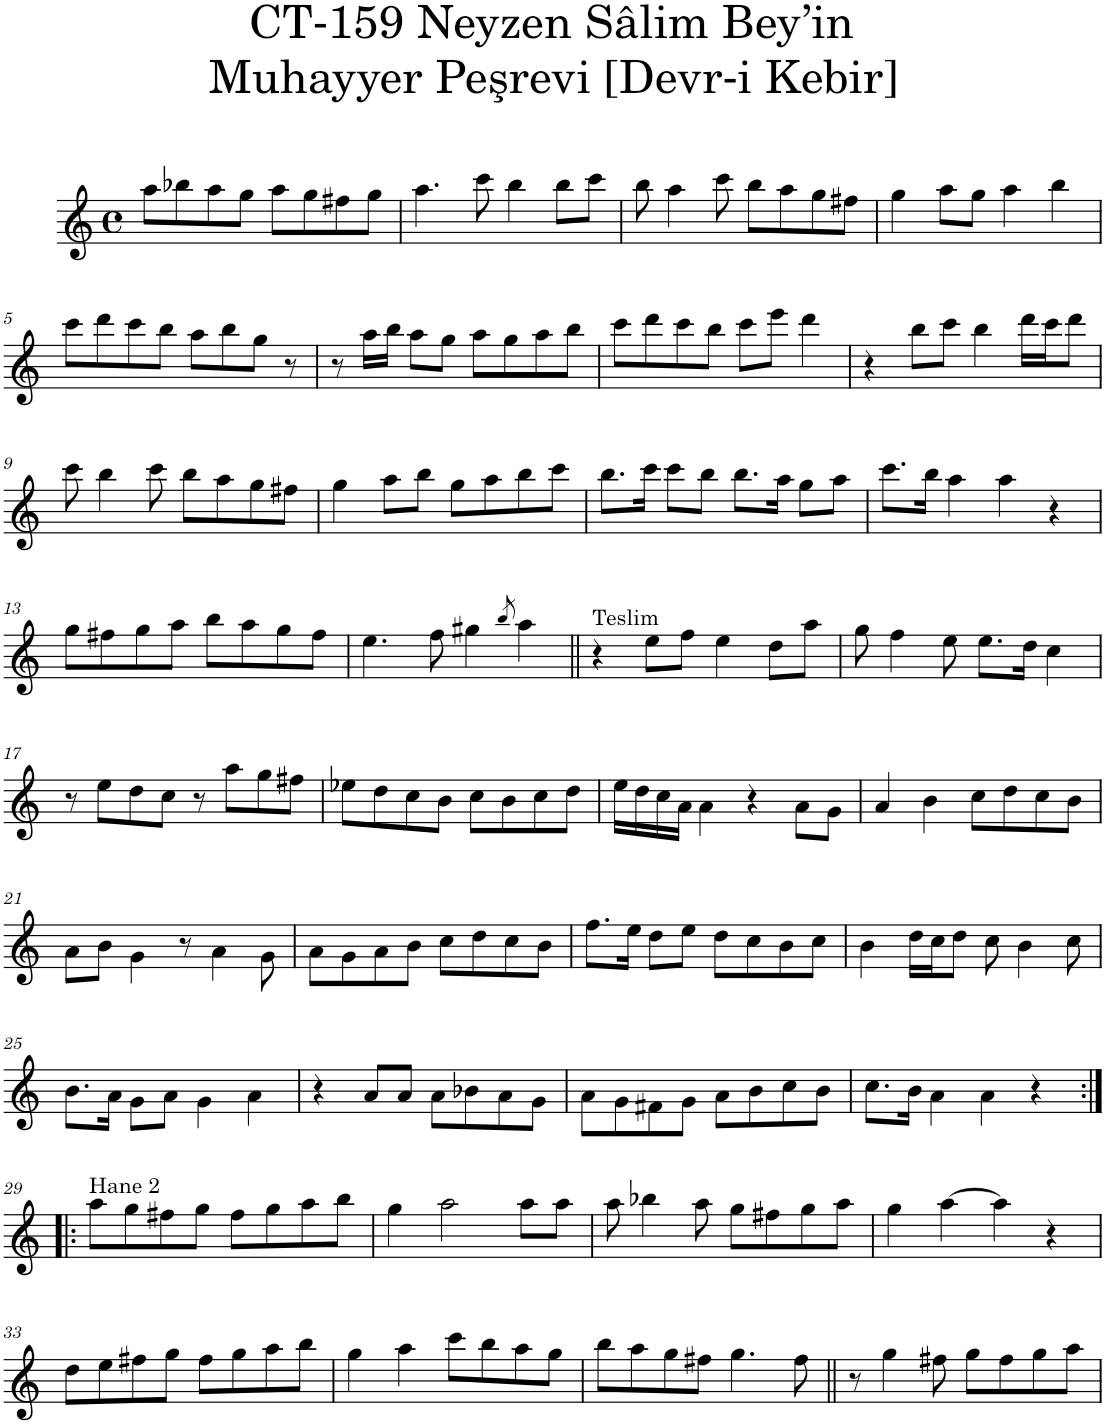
**kern
*part1
*staff1
*I"Voice
*I'Vo.
*clefG2
*k[]
*M4/4
*met(c)
=1
8aa\L
8bb-X\
8aa\
8gg\J
8aa\L
8gg\
8ff#X\
8gg\J
=2
4.aa\
8ccc\
4bb\
8bb\L
8ccc\J
=3
8bb\
4aa\
8ccc\
8bb\L
8aa\
8gg\
8ff#X\J
=4
4gg\
8aa\L
8gg\J
4aa\
4bb\
!!LO:LB:g=z
=5
8ccc\L
8ddd\
8ccc\
8bb\J
8aa\L
8bb\
8gg\J
8r
=6
8r
16aa\LL
16bb\JJ
8aa\L
8gg\J
8aa\L
8gg\
8aa\
8bb\J
=7
8ccc\L
8ddd\
8ccc\
8bb\J
8ccc\L
8eee\J
4ddd\
=8
4r
8bb\L
8ccc\J
4bb\
16ddd\LL
16ccc\J
8ddd\J
!!LO:LB:g=z
=9
8ccc\
4bb\
8ccc\
8bb\L
8aa\
8gg\
8ff#X\J
=10
4gg\
8aa\L
8bb\J
8gg\L
8aa\
8bb\
8ccc\J
=11
8.bb\L
16ccc\Jk
8ccc\L
8bb\J
8.bb\L
16aa\Jk
8gg\L
8aa\J
=12
8.ccc\L
16bb\Jk
4aa\
4aa\
4r
!!LO:LB:g=z
=13
8gg\L
8ff#X\
8gg\
8aa\J
8bb\L
8aa\
8gg\
8ff#\J
=14
4.ee\
8ff\
4gg#X\
8qbb/
4aa\
=15||
!LO:TX:a:t=Teslim
4r
8ee\L
8ff\J
4ee\
8dd\L
8aa\J
=16
8gg\
4ff\
8ee\
8.ee\L
16dd\Jk
4cc\
!!LO:LB:g=z
=17
8r
8ee\L
8dd\
8cc\J
8r
8aa\L
8gg\
8ff#X\J
=18
8ee-X\L
8dd\
8cc\
8b\J
8cc\L
8b\
8cc\
8dd\J
=19
16ee\LL
16dd\
16cc\
16a\JJ
4a\
4r
8a\L
8g\J
=20
4a/
4b\
8cc\L
8dd\
8cc\
8b\J
!!LO:LB:g=z
=21
8a\L
8b\J
4g\
8r
4a\
8g\
=22
8a\L
8g\
8a\
8b\J
8cc\L
8dd\
8cc\
8b\J
=23
8.ff\L
16ee\Jk
8dd\L
8ee\J
8dd\L
8cc\
8b\
8cc\J
=24
4b\
16dd\LL
16cc\J
8dd\J
8cc\
4b\
8cc\
!!LO:LB:g=z
=25
8.b\L
16a\Jk
8g\L
8a\J
4g\
4a\
=26
4r
8a/L
8a/J
8a\L
8b-X\
8a\
8g\J
=27
8a\L
8g\
8f#X\
8g\J
8a\L
8b\
8cc\
8b\J
=28
8.cc\L
16b\Jk
4a\
4a\
4r
!!LO:LB:g=z
=29:|!|:
!LO:TX:a:t=Hane 2
8aa\L
8gg\
8ff#X\
8gg\J
8ff#\L
8gg\
8aa\
8bb\J
=30
4gg\
2aa\
8aa\L
8aa\J
=31
8aa\
4bb-X\
8aa\
8gg\L
8ff#X\
8gg\
8aa\J
=32
4gg\
[4aa\
4aa\]
4r
!!LO:LB:g=z
=33
8dd\L
8ee\
8ff#X\
8gg\J
8ff#\L
8gg\
8aa\
8bb\J
=34
4gg\
4aa\
8ccc\L
8bb\
8aa\
8gg\J
=35
8bb\L
8aa\
8gg\
8ff#X\J
4.gg\
8ff#\
=36||
8r
4gg\
8ff#X\
8gg\L
8ff#\
8gg\
8aa\J
=
*-
